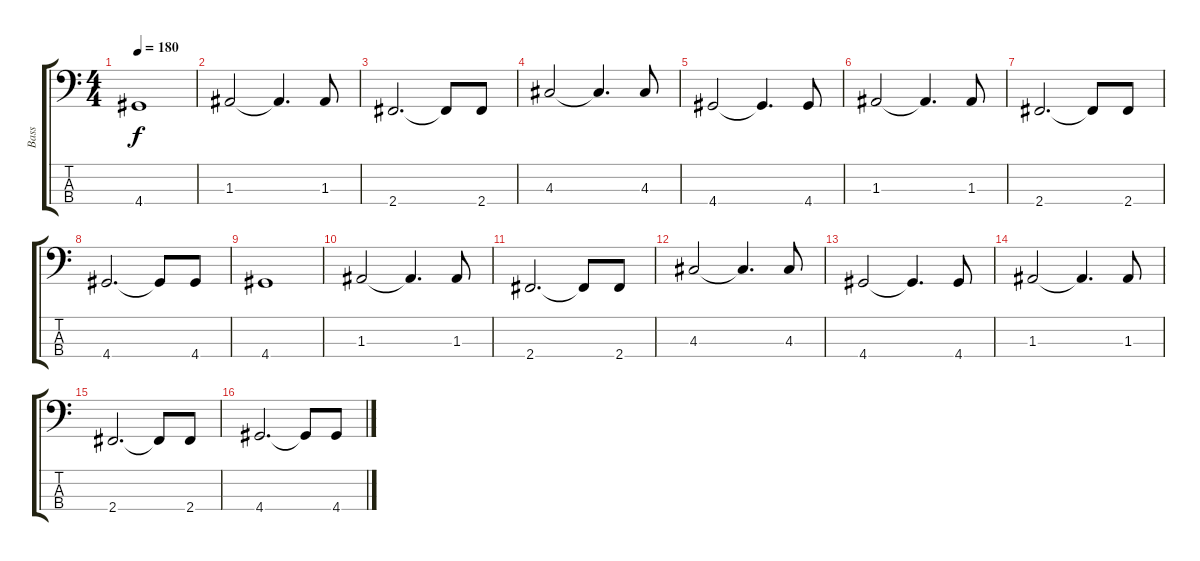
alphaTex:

\track ("Bass" "Bass") {instrument electricbassfinger}
\staff {score tabs}
\tuning (G2 D2 A1 E1) {hide}
\ts (4 4)
\tempo 180
\clef f4
\ks c
4.4.1{dy f} |
1.3.2 1.3{t}.4{d} 1.3.8 |
2.4.2{d} 2.4{t}.8 2.4.8 |
4.3.2 4.3{t}.4{d} 4.3.8 |
4.4.2 4.4{t}.4{d} 4.4.8 |
1.3.2 1.3{t}.4{d} 1.3.8 |
2.4.2{d} 2.4{t}.8 2.4.8 |
4.4.2{d} 4.4{t}.8 4.4.8 |
4.4.1 |
1.3.2 1.3{t}.4{d} 1.3.8 |
2.4.2{d} 2.4{t}.8 2.4.8 |
4.3.2 4.3{t}.4{d} 4.3.8 |
4.4.2 4.4{t}.4{d} 4.4.8 |
1.3.2 1.3{t}.4{d} 1.3.8 |
2.4.2{d} 2.4{t}.8 2.4.8 |
4.4.2{d} 4.4{t}.8 4.4.8
